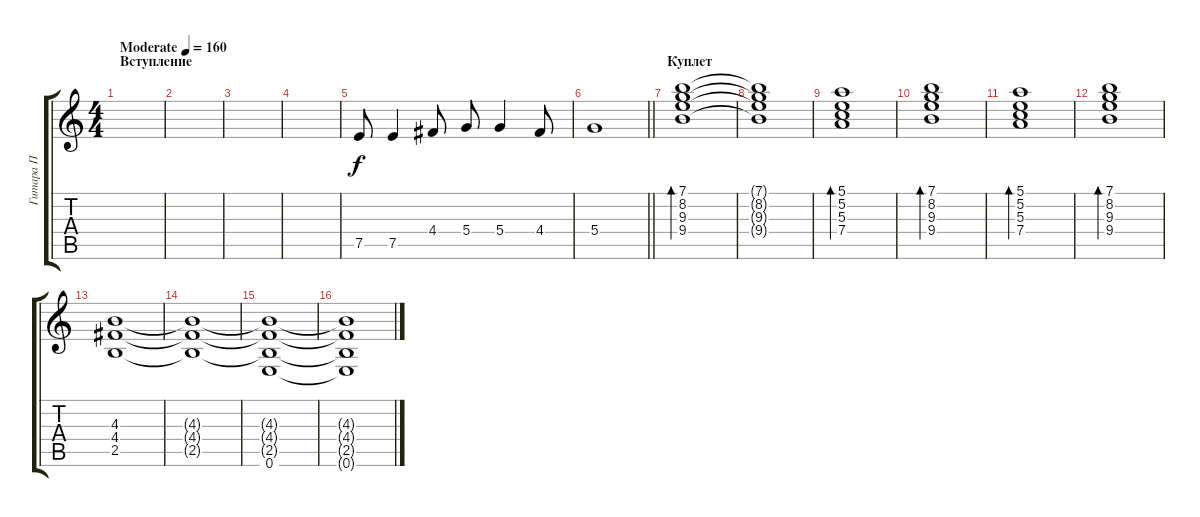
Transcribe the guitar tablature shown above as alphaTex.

\track ("Гитара П" "Гитара П") {instrument overdrivenguitar}
\staff {score tabs}
\tuning (E4 B3 G3 D3 A2 E2) {hide}
\ts (4 4)
\section ("" "Вступление")
\tempo (160 "Moderate")
\clef g2
\ks c
|
|
|
|
7.5.8{instrument electricguitarclean} 7.5.4 4.4.8 5.4.8 5.4.4 4.4.8 |
\barLineRight lightlight
5.4.1 |
\section ("" "Куплет")
(7.1 8.2 9.3 9.4).1{bd 240} |
(7.1{t} 8.2{t} 9.3{t} 9.4{t}).1 |
(5.1 5.2 5.3 7.4).1{bd 240} |
(7.1 8.2 9.3 9.4).1{bd 240} |
(5.1 5.2 5.3 7.4).1{bd 240} |
(7.1 8.2 9.3 9.4).1{bd 240} |
(4.3 4.4 2.5).1{instrument overdrivenguitar} |
(4.3{t} 4.4{t} 2.5{t}).1 |
(4.3{t} 4.4{t} 2.5{t} 0.6).1 |
(4.3{t} 4.4{t} 2.5{t} 0.6{t}).1
